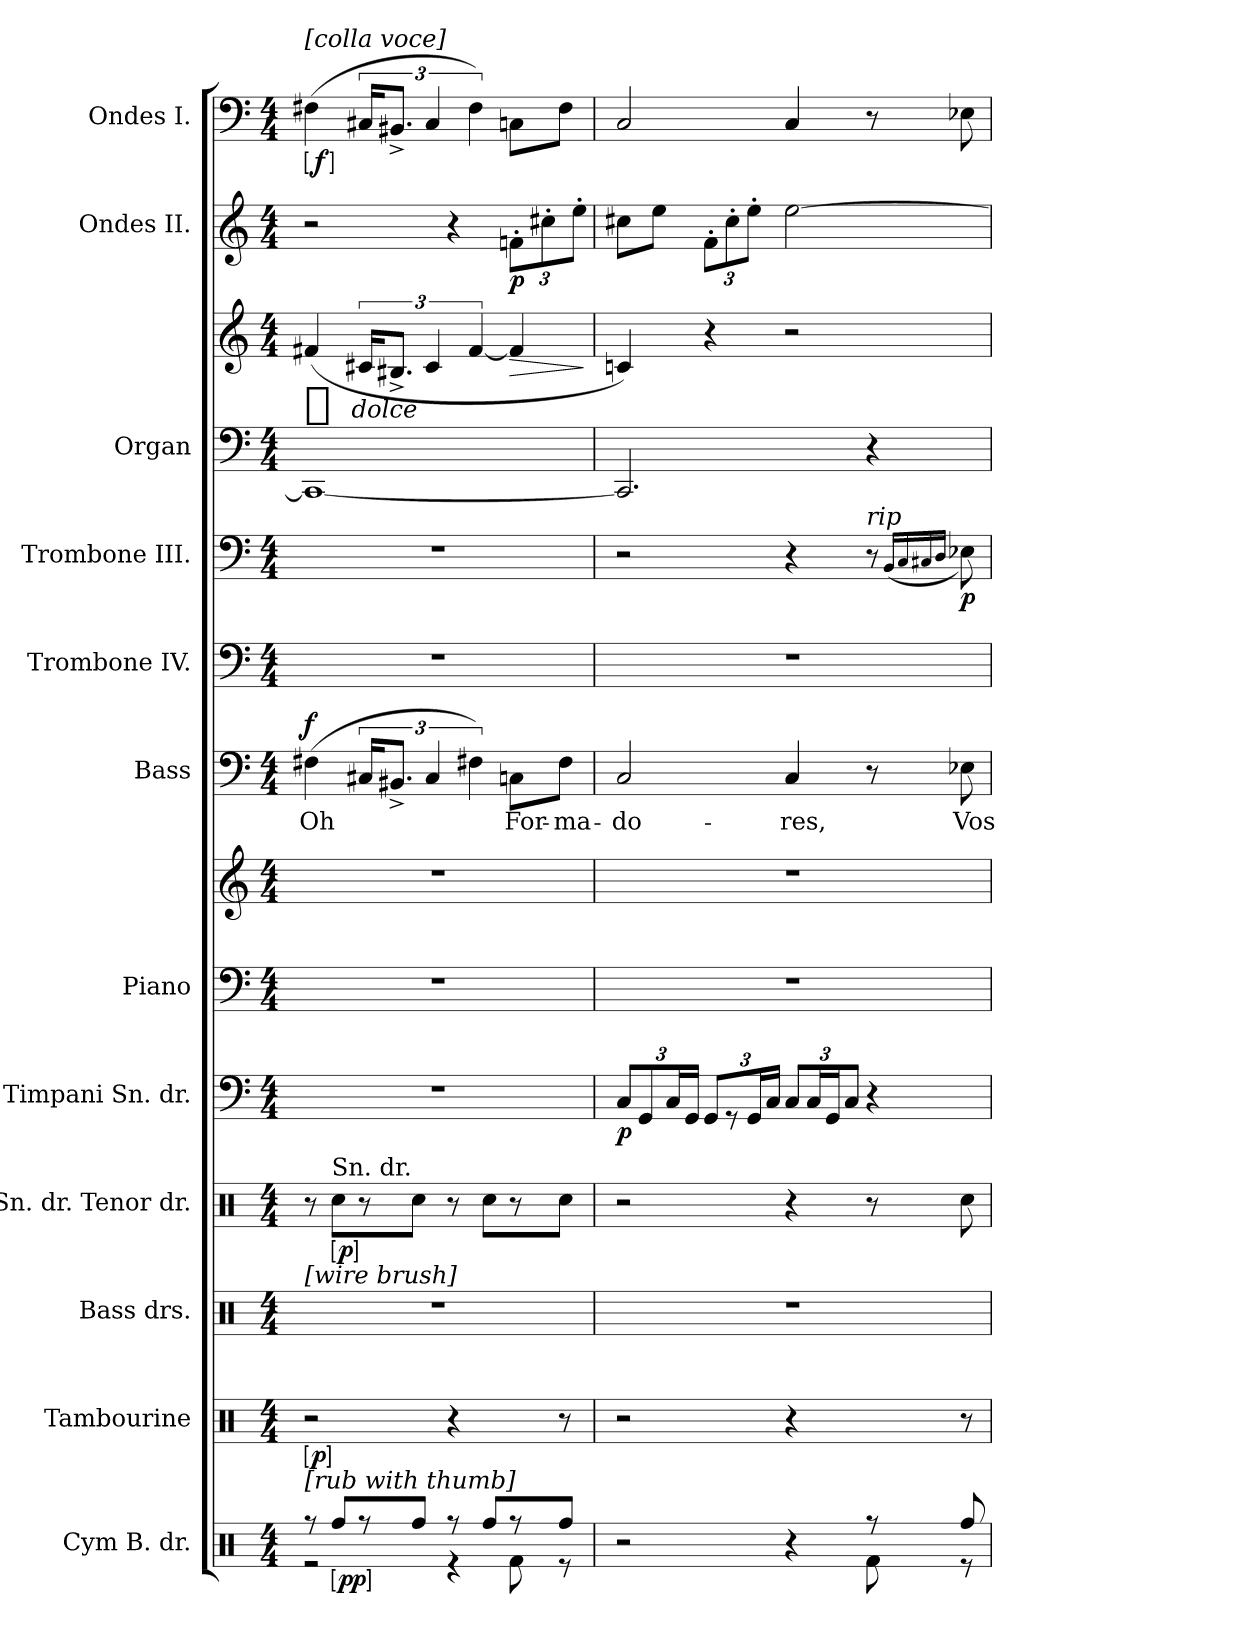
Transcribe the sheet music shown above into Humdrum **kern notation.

**kern	**dynam	**kern	**dynam	**kern	**kern	**dynam	**kern	**dynam	**kern	**kern	**kern	**text	**dynam	**kern	**kern	**dynam	**kern	**kern	**dynam	**kern	**dynam	**kern	**dynam
*part12	*part12	*part11	*part11	*part10	*part9	*part9	*part8	*part8	*part7	*part7	*part6	*part6	*part6	*part5	*part4	*part4	*part3	*part3	*part3	*part2	*part2	*part1	*part1
*staff14	*staff14	*staff13	*staff13	*staff12	*staff11	*staff11	*staff10	*staff10	*staff9	*staff8	*staff7	*staff7	*staff7	*staff6	*staff5	*staff5	*staff4	*staff3	*staff3/4	*staff2	*staff2	*staff1	*staff1
*I"Cym B. dr.	*	*I"Tambourine	*	*I"Bass drs.	*I"Sn. dr. Tenor dr.	*	*I"Timpani Sn. dr.	*	*I"Piano	*	*I"Bass	*	*	*I"Trombone IV.	*I"Trombone III.	*	*I"Organ	*	*	*I"Ondes II.	*	*I"Ondes I.	*
*	*	*	*	*	*	*	*I'Timp.	*	*I'Pno	*	*I'B	*	*	*I'Tbn.	*I'Tbn.	*	*I'Org.	*	*	*	*	*	*
*clefX	*	*clefX	*	*clefX	*clefX	*	*clefF4	*	*clefF4	*clefG2	*clefF4	*	*	*clefF4	*clefF4	*	*clefF4	*clefG2	*	*clefG2	*	*clefF4	*
*k[]	*	*k[]	*	*k[]	*k[]	*	*k[]	*	*k[]	*k[]	*k[]	*	*	*k[]	*k[]	*	*k[]	*k[]	*	*k[]	*	*k[]	*
*C:	*	*C:	*	*C:	*C:	*	*C:	*	*C:	*C:	*C:	*	*	*C:	*C:	*	*C:	*C:	*	*C:	*	*C:	*
*M4/4	*	*M4/4	*	*M4/4	*M4/4	*	*M4/4	*	*M4/4	*M4/4	*M4/4	*	*	*M4/4	*M4/4	*	*M4/4	*M4/4	*	*M4/4	*	*M4/4	*
=1	=1	=1	=1	=1	=1	=1	=1	=1	=1	=1	=1	=1	=1	=1	=1	=1	=1	=1	=1	=1	=1	=1	=1
*^	*	*	*	*	*	*	*	*	*	*	*	*	*	*	*	*	*	*	*	*	*	*	*
!	!	!	!	!	!	!	!	!	!	!	!	!	!	!	!	!	!	!	!	!	!	!	!LO:TX:a:i:t=[colla voce]	!
!	!	!	!	!	!	!LO:TX:b:t=[wire brush]	!	!	!	!	!	!	!	!	!	!	!	!	!	!	!	!	!	!
!	!	!	!LO:TX:b:t=[rub with thumb]	!	!	!	!	!	!	!	!	!	!	!	!	!	!	!	!	!	!	!	!	!
!	!	!	!	!LO:DY:ed=brack	!	!	!	!	!	!	!	!	!	!LO:DY:a	!	!	!	!	!	!LO:DY:t=%s dolce	!	!	!	!LO:DY:ed=brack
8rff	2r	.	2r	p	1r	8r	.	1r	.	1r	1r	(4F#X	Oh	f	1r	1r	.	1CC_	(4f#X	p	2r	.	(4F#X	f
!	!	!	!	!	!	!LO:TX:a:t=Sn. dr.	!	!	!	!	!	!	!	!	!	!	!	!	!	!	!	!	!	!
!	!	!LO:DY:ed=brack	!	!	!	!	!LO:DY:ed=brack	!	!	!	!	!	!	!	!	!	!	!	!	!	!	!	!	!
8Rff/L	.	pp	.	.	.	8Rcc\L	p	.	.	.	.	.	.	.	.	.	.	.	.	.	.	.	.	.
8rff	.	.	.	.	.	8r	.	.	.	.	.	24C#XKL	.	.	.	.	.	.	24c#XKL	.	.	.	24C#XKL	.
.	.	.	.	.	.	.	.	.	.	.	.	12.BB#X^J	.	.	.	.	.	.	12.B#X^J	.	.	.	12.BB#X^J	.
8Rff/J	.	.	.	.	.	8Rcc\J	.	.	.	.	.	.	.	.	.	.	.	.	.	.	.	.	.	.
.	.	.	.	.	.	.	.	.	.	.	.	6C#	.	.	.	.	.	.	6c#	.	.	.	6C#	.
8rff	4r	.	4r	.	.	8r	.	.	.	.	.	.	.	.	.	.	.	.	.	.	4r	.	.	.
.	.	.	.	.	.	.	.	.	.	.	.	6F#X)	.	.	.	.	.	.	[6f#	.	.	.	6F#)	.
8Rff/L	.	.	.	.	.	8Rcc\L	.	.	.	.	.	.	.	.	.	.	.	.	.	.	.	.	.	.
!	!	!	!	!	!	!	!	!	!	!	!	!	!	!	!	!	!	!	!	!LO:HP:b	!	!	!	!
*	*	*	*tremolo	*	*	*	*	*	*	*	*	*	*	*	*	*	*	*	*	*	*	*	*	*
8rff	8Rf\	.	32RLLL	.	.	8r	.	.	.	.	.	8CnL	For-	.	.	.	.	.	4f#]	>	12fn'L	p	8CnL	.
.	.	.	32R	.	.	.	.	.	.	.	.	.	.	.	.	.	.	.	.	.	.	.	.	.
.	.	.	32R	.	.	.	.	.	.	.	.	.	.	.	.	.	.	.	.	.	.	.	.	.
.	.	.	.	.	.	.	.	.	.	.	.	.	.	.	.	.	.	.	.	.	12cc#X'	.	.	.
.	.	.	32R	.	.	.	.	.	.	.	.	.	.	.	.	.	.	.	.	.	.	.	.	.
8Rff/J	8re	.	8r	.	.	8Rcc\J	.	.	.	.	.	8F#J	-ma-	.	.	.	.	.	.	.	.	.	8F#J	.
.	.	.	.	.	.	.	.	.	.	.	.	.	.	.	.	.	.	.	.	.	12ee'J	.	.	.
*v	*v	*	*	*	*	*	*	*	*	*	*	*	*	*	*	*	*	*	*	*	*	*	*	*
.	.	.	.	.	.	.	.	.	.	.	.	.	.	.	.	.	.	.	]	.	.	.	.
=2	=2	=2	=2	=2	=2	=2	=2	=2	=2	=2	=2	=2	=2	=2	=2	=2	=2	=2	=2	=2	=2	=2	=2
*^	*	*	*	*	*	*	*	*	*	*	*	*	*	*	*	*	*	*	*	*	*	*	*
2r	2.ryy	.	2r	.	1r	2r	.	12CL	p	1r	1r	2C	-do-	.	1r	2r	.	2.CC]	4cn)	.	8cc#XL	.	2C	.
.	.	.	.	.	.	.	.	12GG	.	.	.	.	.	.	.	.	.	.	.	.	.	.	.	.
.	.	.	.	.	.	.	.	.	.	.	.	.	.	.	.	.	.	.	.	.	8eeJ	.	.	.
.	.	.	.	.	.	.	.	24CL	.	.	.	.	.	.	.	.	.	.	.	.	.	.	.	.
.	.	.	.	.	.	.	.	24GGJJ	.	.	.	.	.	.	.	.	.	.	.	.	.	.	.	.
.	.	.	.	.	.	.	.	12GGL	.	.	.	.	.	.	.	.	.	.	4r	.	12f'L	.	.	.
.	.	.	.	.	.	.	.	12r	.	.	.	.	.	.	.	.	.	.	.	.	12cc#'	.	.	.
.	.	.	.	.	.	.	.	24GGL	.	.	.	.	.	.	.	.	.	.	.	.	12ee'J	.	.	.
.	.	.	.	.	.	.	.	24CJJ	.	.	.	.	.	.	.	.	.	.	.	.	.	.	.	.
4r	.	.	4r	.	.	4r	.	12CL	.	.	.	4C	-res,	.	.	4r	.	.	2r	.	[2ee	.	4C	.
.	.	.	.	.	.	.	.	24CL	.	.	.	.	.	.	.	.	.	.	.	.	.	.	.	.
.	.	.	.	.	.	.	.	24GGJ	.	.	.	.	.	.	.	.	.	.	.	.	.	.	.	.
.	.	.	.	.	.	.	.	12CJ	.	.	.	.	.	.	.	.	.	.	.	.	.	.	.	.
!	!	!	!	!	!	!	!	!	!	!	!	!	!	!	!	!LO:TX:a:i:t=rip	!	!	!	!	!	!	!	!
8rff	8Rf\	.	32R\LLL	.	.	8r	.	4r	.	.	.	8r	.	.	.	8r	.	4r	.	.	.	.	8r	.
.	.	.	32R\	.	.	.	.	.	.	.	.	.	.	.	.	.	.	.	.	.	.	.	.	.
.	.	.	32R\	.	.	.	.	.	.	.	.	.	.	.	.	.	.	.	.	.	.	.	.	.
.	.	.	32R\	.	.	.	.	.	.	.	.	.	.	.	.	.	.	.	.	.	.	.	.	.
*	*	*	*Xtremolo	*	*	*	*	*	*	*	*	*	*	*	*	*	*	*	*	*	*	*	*	*
.	.	.	.	.	.	.	.	.	.	.	.	.	.	.	.	(<16qqBB/LL	.	.	.	.	.	.	.	.
.	.	.	.	.	.	.	.	.	.	.	.	.	.	.	.	16qqC/	.	.	.	.	.	.	.	.
.	.	.	.	.	.	.	.	.	.	.	.	.	.	.	.	16qqC#X/	.	.	.	.	.	.	.	.
.	.	.	.	.	.	.	.	.	.	.	.	.	.	.	.	16qqD/JJ	.	.	.	.	.	.	.	.
8Rff/	8re	.	8r	.	.	8Rcc\	.	.	.	.	.	8E-X	Vos-	.	.	8E-X)	p	.	.	.	.	.	8E-X	.
*v	*v	*	*	*	*	*	*	*	*	*	*	*	*	*	*	*	*	*	*	*	*	*	*	*
=	=	=	=	=	=	=	=	=	=	=	=	=	=	=	=	=	=	=	=	=	=	=	=
*-	*-	*-	*-	*-	*-	*-	*-	*-	*-	*-	*-	*-	*-	*-	*-	*-	*-	*-	*-	*-	*-	*-	*-
